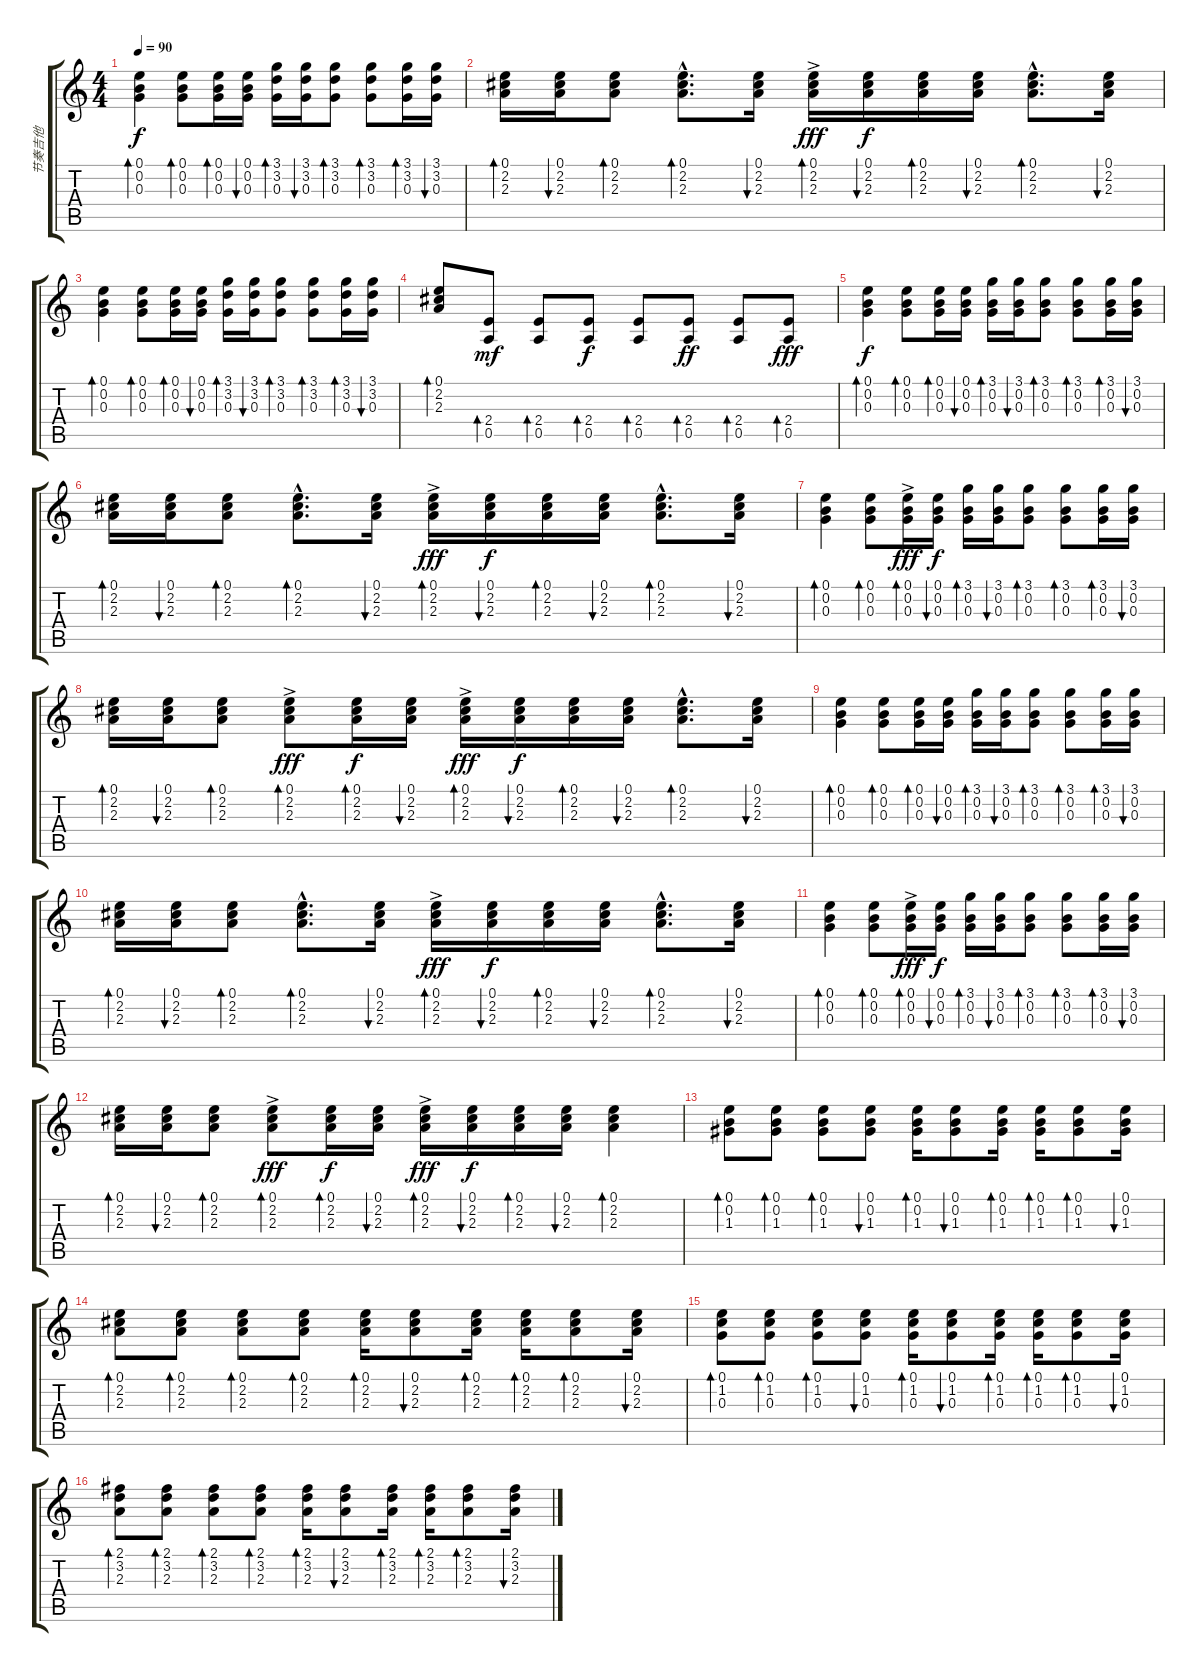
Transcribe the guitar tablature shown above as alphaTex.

\track ("节奏吉他" "节奏吉他") {instrument acousticguitarsteel}
\staff {score tabs}
\tuning (E4 B3 G3 D3 A2 E2) {hide}
\ts (4 4)
\tempo 90
\clef g2
\ks c
(0.1 0.2 0.3).4{bd 120 dy f instrument acousticguitarsteel} (0.1 0.2 0.3).8{bd 120} (0.1 0.2 0.3).16{bd 120} (0.1 0.2 0.3).16{bu 120} (3.1 3.2 0.3).16{bd 120} (3.1 3.2 0.3).16{bu 120} (3.1 3.2 0.3).8{bd 120} (3.1 3.2 0.3).8{bd 120} (3.1 3.2 0.3).16{bd 120} (3.1 3.2 0.3).16{bu 120} |
(0.1 2.2 2.3).16{bd 120} (0.1 2.2 2.3).16{bu 120} (0.1 2.2 2.3).8{bd 120} (0.1{hac} 2.2{hac} 2.3{hac}).8{d bd 120} (0.1 2.2 2.3).16{bu 120} (0.1{ac} 2.2 2.3).16{bd 120 dy fff} (0.1 2.2 2.3).16{bu 120 dy f} (0.1 2.2 2.3).16{bd 120} (0.1 2.2 2.3).16{bu 120} (0.1{hac} 2.2{hac} 2.3{hac}).8{d bd 120} (0.1 2.2 2.3).16{bu 120} |
(0.1 0.2 0.3).4{bd 120} (0.1 0.2 0.3).8{bd 120} (0.1 0.2 0.3).16{bd 120} (0.1 0.2 0.3).16{bu 120} (3.1 3.2 0.3).16{bd 120} (3.1 3.2 0.3).16{bu 120} (3.1 3.2 0.3).8{bd 120} (3.1 3.2 0.3).8{bd 120} (3.1 3.2 0.3).16{bd 120} (3.1 3.2 0.3).16{bu 120} |
(0.1 2.2 2.3).8{bd 120} (2.4 0.5).8{bd 120 dy mf} (2.4 0.5).8{bd 120} (2.4 0.5).8{bd 120 dy f} (2.4 0.5).8{bd 120} (2.4 0.5).8{bd 120 dy ff} (2.4 0.5).8{bd 120} (2.4 0.5).8{bd 120 dy fff} |
(0.1 0.2 0.3).4{bd 120 dy f} (0.1 0.2 0.3).8{bd 120} (0.1 0.2 0.3).16{bd 120} (0.1 0.2 0.3).16{bu 120} (3.1 0.2 0.3).16{bd 120} (3.1 0.2 0.3).16{bu 120} (3.1 0.2 0.3).8{bd 120} (3.1 0.2 0.3).8{bd 120} (3.1 0.2 0.3).16{bd 120} (3.1 0.2 0.3).16{bu 120} |
(0.1 2.2 2.3).16{bd 120} (0.1 2.2 2.3).16{bu 120} (0.1 2.2 2.3).8{bd 120} (0.1{hac} 2.2{hac} 2.3{hac}).8{d bd 120} (0.1 2.2 2.3).16{bu 120} (0.1{ac} 2.2 2.3).16{bd 120 dy fff} (0.1 2.2 2.3).16{bu 120 dy f} (0.1 2.2 2.3).16{bd 120} (0.1 2.2 2.3).16{bu 120} (0.1{hac} 2.2{hac} 2.3{hac}).8{d bd 120} (0.1 2.2 2.3).16{bu 120} |
(0.1 0.2 0.3).4{bd 120} (0.1 0.2 0.3).8{bd 120} (0.1{ac} 0.2 0.3).16{bd 120 dy fff} (0.1 0.2 0.3).16{bu 120 dy f} (3.1 0.2 0.3).16{bd 120} (3.1 0.2 0.3).16{bu 120} (3.1 0.2 0.3).8{bd 120} (3.1 0.2 0.3).8{bd 120} (3.1 0.2 0.3).16{bd 120} (3.1 0.2 0.3).16{bu 120} |
(0.1 2.2 2.3).16{bd 120} (0.1 2.2 2.3).16{bu 120} (0.1 2.2 2.3).8{bd 120} (0.1 2.2 2.3{ac}).8{bd 120 dy fff} (0.1 2.2 2.3).16{bd 120 dy f} (0.1 2.2 2.3).16{bu 120} (0.1 2.2 2.3{ac}).16{bd 120 dy fff} (0.1 2.2 2.3).16{bu 120 dy f} (0.1 2.2 2.3).16{bd 120} (0.1 2.2 2.3).16{bu 120} (0.1{hac} 2.2{hac} 2.3{hac}).8{d bd 120} (0.1 2.2 2.3).16{bu 120} |
(0.1 0.2 0.3).4{bd 120} (0.1 0.2 0.3).8{bd 120} (0.1 0.2 0.3).16{bd 120} (0.1 0.2 0.3).16{bu 120} (3.1 0.2 0.3).16{bd 120} (3.1 0.2 0.3).16{bu 120} (3.1 0.2 0.3).8{bd 120} (3.1 0.2 0.3).8{bd 120} (3.1 0.2 0.3).16{bd 120} (3.1 0.2 0.3).16{bu 120} |
(0.1 2.2 2.3).16{bd 120} (0.1 2.2 2.3).16{bu 120} (0.1 2.2 2.3).8{bd 120} (0.1{hac} 2.2{hac} 2.3{hac}).8{d bd 120} (0.1 2.2 2.3).16{bu 120} (0.1{ac} 2.2 2.3).16{bd 120 dy fff} (0.1 2.2 2.3).16{bu 120 dy f} (0.1 2.2 2.3).16{bd 120} (0.1 2.2 2.3).16{bu 120} (0.1{hac} 2.2{hac} 2.3{hac}).8{d bd 120} (0.1 2.2 2.3).16{bu 120} |
(0.1 0.2 0.3).4{bd 120} (0.1 0.2 0.3).8{bd 120} (0.1{ac} 0.2 0.3).16{bd 120 dy fff} (0.1 0.2 0.3).16{bu 120 dy f} (3.1 0.2 0.3).16{bd 120} (3.1 0.2 0.3).16{bu 120} (3.1 0.2 0.3).8{bd 120} (3.1 0.2 0.3).8{bd 120} (3.1 0.2 0.3).16{bd 120} (3.1 0.2 0.3).16{bu 120} |
(0.1 2.2 2.3).16{bd 120} (0.1 2.2 2.3).16{bu 120} (0.1 2.2 2.3).8{bd 120} (0.1 2.2 2.3{ac}).8{bd 120 dy fff} (0.1 2.2 2.3).16{bd 120 dy f} (0.1 2.2 2.3).16{bu 120} (0.1 2.2 2.3{ac}).16{bd 120 dy fff} (0.1 2.2 2.3).16{bu 120 dy f} (0.1 2.2 2.3).16{bd 120} (0.1 2.2 2.3).16{bu 120} (0.1 2.2 2.3).4{bd 120} |
(0.1 0.2 1.3).8{bd 120} (0.1 0.2 1.3).8{bd 120} (0.1 0.2 1.3).8{bd 120} (0.1 0.2 1.3).8{bu 120} (0.1 0.2 1.3).16{bd 120} (0.1 0.2 1.3).8{bu 120} (0.1 0.2 1.3).16{bd 120} (0.1 0.2 1.3).16{bd 120} (0.1 0.2 1.3).8{bd 120} (0.1 0.2 1.3).16{bu 120} |
(0.1 2.2 2.3).8{bd 120} (0.1 2.2 2.3).8{bd 120} (0.1 2.2 2.3).8{bd 120} (0.1 2.2 2.3).8{bd 120} (0.1 2.2 2.3).16{bd 120} (0.1 2.2 2.3).8{bu 120} (0.1 2.2 2.3).16{bd 120} (0.1 2.2 2.3).16{bd 120} (0.1 2.2 2.3).8{bd 120} (0.1 2.2 2.3).16{bu 120} |
(0.1 1.2 0.3).8{bd 120} (0.1 1.2 0.3).8{bd 120} (0.1 1.2 0.3).8{bd 120} (0.1 1.2 0.3).8{bu 120} (0.1 1.2 0.3).16{bd 120} (0.1 1.2 0.3).8{bu 120} (0.1 1.2 0.3).16{bd 120} (0.1 1.2 0.3).16{bd 120} (0.1 1.2 0.3).8{bd 120} (0.1 1.2 0.3).16{bu 120} |
(2.1 3.2 2.3).8{bd 120} (2.1 3.2 2.3).8{bd 120} (2.1 3.2 2.3).8{bd 120} (2.1 3.2 2.3).8{bd 120} (2.1 3.2 2.3).16{bd 120} (2.1 3.2 2.3).8{bu 120} (2.1 3.2 2.3).16{bd 120} (2.1 3.2 2.3).16{bd 120} (2.1 3.2 2.3).8{bd 120} (2.1 3.2 2.3).16{bu 120}
